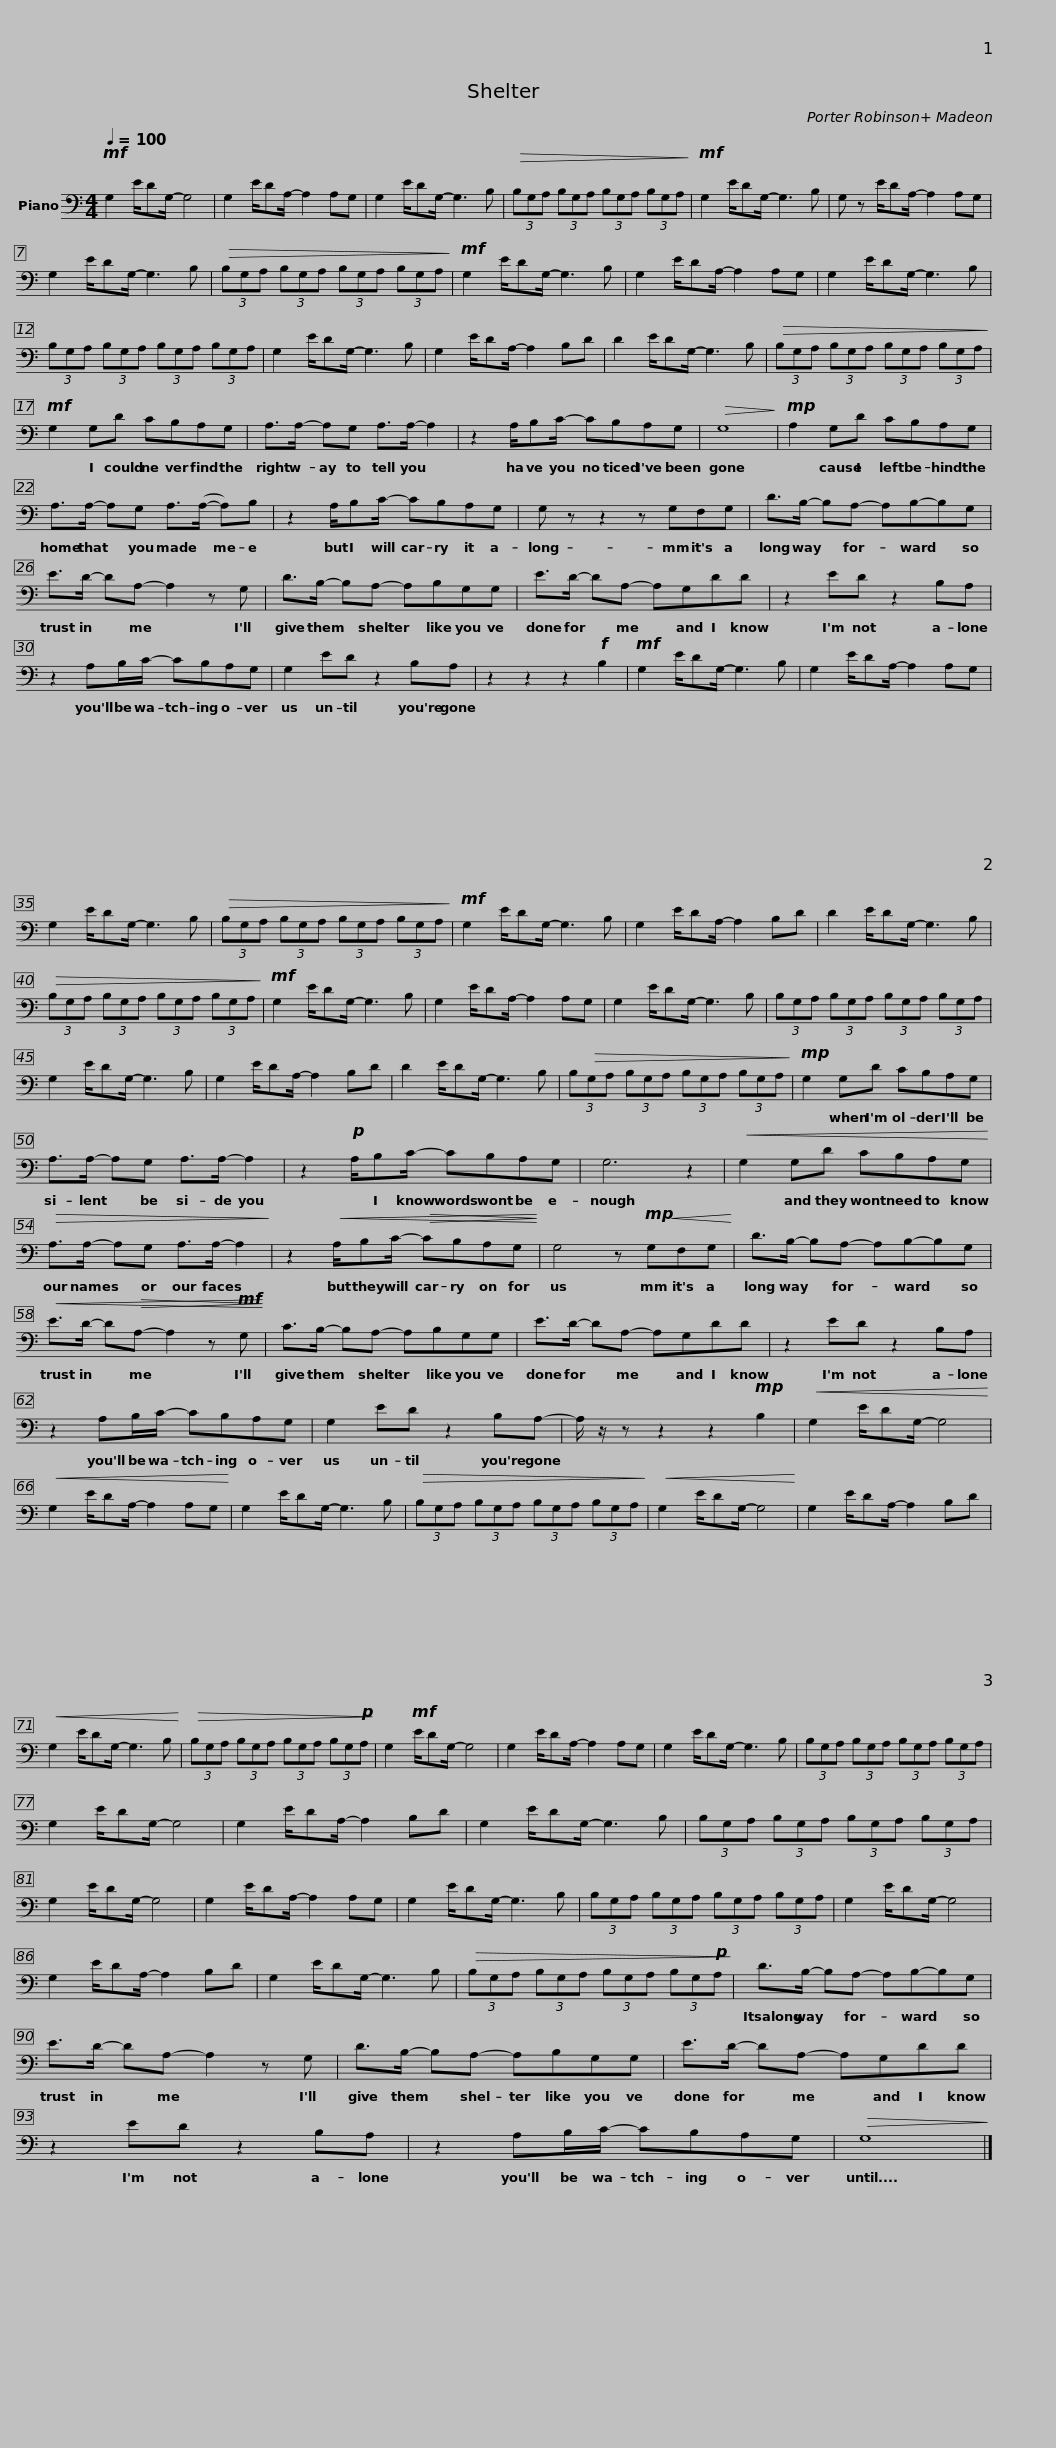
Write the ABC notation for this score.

X:1
L:1/8
Q:1/4=100
M:4/4
I:linebreak $
K:C
V:1 bass
V:1
!mf! G,2 E/DG,/- G,4 | G,2 E/DA,/- A,2 A,G, | G,2 E/DG,/- G,3 B, |!>(! (3B,G,A, (3B,G,A, (3B,G,A, (3B,G,A,!>)! |!mf! G,2 E/DG,/- G,3 B, | %5
 G, z E/DA,/- A,2 A,G, |$ G,2 E/DG,/- G,3 B, |!>(! (3B,G,A, (3B,G,A, (3B,G,A, (3B,G,A,!>)! |!mf! G,2 E/DG,/- G,3 B, | G,2 E/DA,/- A,2 A,G, | %10
 G,2 E/DG,/- G,3 B, |$ (3B,G,A, (3B,G,A, (3B,G,A, (3B,G,A, | G,2 E/DG,/- G,3 B, | G,2 E/DA,/- A,2 B,D | D2 E/DG,/- G,3 B, | %15
!>(! (3B,G,A, (3B,G,A, (3B,G,A, (3B,G,A,!>)! |$!mf! G,2 G,D CB,A,G, | A,>A,- A,G, A,>A,- A,2 | z2 A,/B,C/- CB,A,G, |!>(! G,8!>)! |$ %20
!mp! A,2 G,D CB,A,G, | A,>A,- A,G, A,>(A,- A,)B, | z2 A,/B,C/- CB,A,G, | G, z z2 z G,F,G, |$ D>B,- B,A,- A,B,-B,G, | %25
 E>D- DA,- A,2 z G, | D>B,- B,A,- A,B,G,G, | E>D- DA,- A,G,DD |$ z2 ED z2 B,A, | z2 A,B,/C/- CB,A,G, | %30
 G,2 ED z2 B,A, | z2 z2 z2!f! B,2 |!mf! G,2 E/DG,/- G,3 B, |$ G,2 E/DA,/- A,2 A,G, | G,2 E/DG,/- G,3 B, | %35
!>(! (3B,G,A, (3B,G,A, (3B,G,A, (3B,G,A,!>)! |!mf! G,2 E/DG,/- G,3 B, | G,2 E/DA,/- A,2 B,D | D2 E/DG,/- G,3 B, |$!>(! (3B,G,A, (3B,G,A, (3B,G,A, (3B,G,A,!>)! | %40
!mf! G,2 E/DG,/- G,3 B, | G,2 E/DA,/- A,2 A,G, | G,2 E/DG,/- G,3 B, | (3B,G,A, (3B,G,A, (3B,G,A, (3B,G,A, |$ G,2 E/DG,/- G,3 B, | %45
 G,2 E/DA,/- A,2 B,D | D2 E/DG,/- G,3 B, | (3B,!>(!G,A, (3B,G,A, (3B,G,A, (3B,G,A,!>)! |!mp! G,2 G,D CB,A,G, |$ A,>A,- A,G, A,>A,- A,2 | %50
 z2!p! A,/B,C/- CB,A,G, | G,6 z2 |!<(! G,2 G,D CB,A,G,!<)! |$!>(! A,>A,- A,G, A,>A,- A,2!>)! | z2!<(! A,/B,C/-!>(! CB,A,G,!<)!!>)! | %55
 G,4 z!mp!!<(! G,F,G,!<)! | D>B,- B,A,- A,B,-B,G, |$!<(! E>D- D!>(!A,- A,2 z!mf! G,!<)!!>)! | C>B,- B,A,- A,B,G,G, | E>D- DA,- A,G,DD | %60
 z2 ED z2 B,A, |$ z2 A,B,/C/- CB,A,G, | G,2 ED z2 B,A,- | A,/ z/ z z2 z2!mp! B,2 |!<(! G,2 E/DG,/- G,4!<)! | %65
!<(! G,2 E/DA,/- A,2 A,G,!<)! |$ G,2 E/DG,/- G,3 B, |!>(! (3B,G,A, (3B,G,A, (3B,G,A, (3B,G,A,!>)! |!<(! G,2 E/DG,/- G,4!<)! | G,2 E/DA,/- A,2 B,D | %70
!<(! G,2 E/DG,/- G,3 B,!<)! |$!>(! (3B,G,A, (3B,G,A, (3B,G,A, (3B,G,!p!A,!>)! | G,2!mf! E/DG,/- G,4 | G,2 E/DA,/- A,2 A,G, | G,2 E/DG,/- G,3 B, | %75
 (3B,G,A, (3B,G,A, (3B,G,A, (3B,G,A, |$ G,2 E/DG,/- G,4 | G,2 E/DA,/- A,2 B,D | G,2 E/DG,/- G,3 B, | (3B,G,A, (3B,G,A, (3B,G,A, (3B,G,A, | %80
 G,2 E/DG,/- G,4 | G,2 E/DA,/- A,2 A,G, |$ G,2 E/DG,/- G,3 B, | (3B,G,A, (3B,G,A, (3B,G,A, (3B,G,A, | G,2 E/DG,/- G,4 | %85
 G,2 E/DA,/- A,2 B,D | G,2 E/DG,/- G,3 B, |$!>(! (3B,G,A, (3B,G,A, (3B,G,A, (3B,G,!p!A,!>)! | D>B,- B,A,- A,B,-B,G, | E>D- DA,- A,2 z G, | %90
 D>B,- B,A,- A,B,G,G, |$ E>D- DA,- A,G,DD | z2 ED z2 B,A, | z2 A,B,/C/- CB,A,G, |!>(! G,8!>)! |] %95
